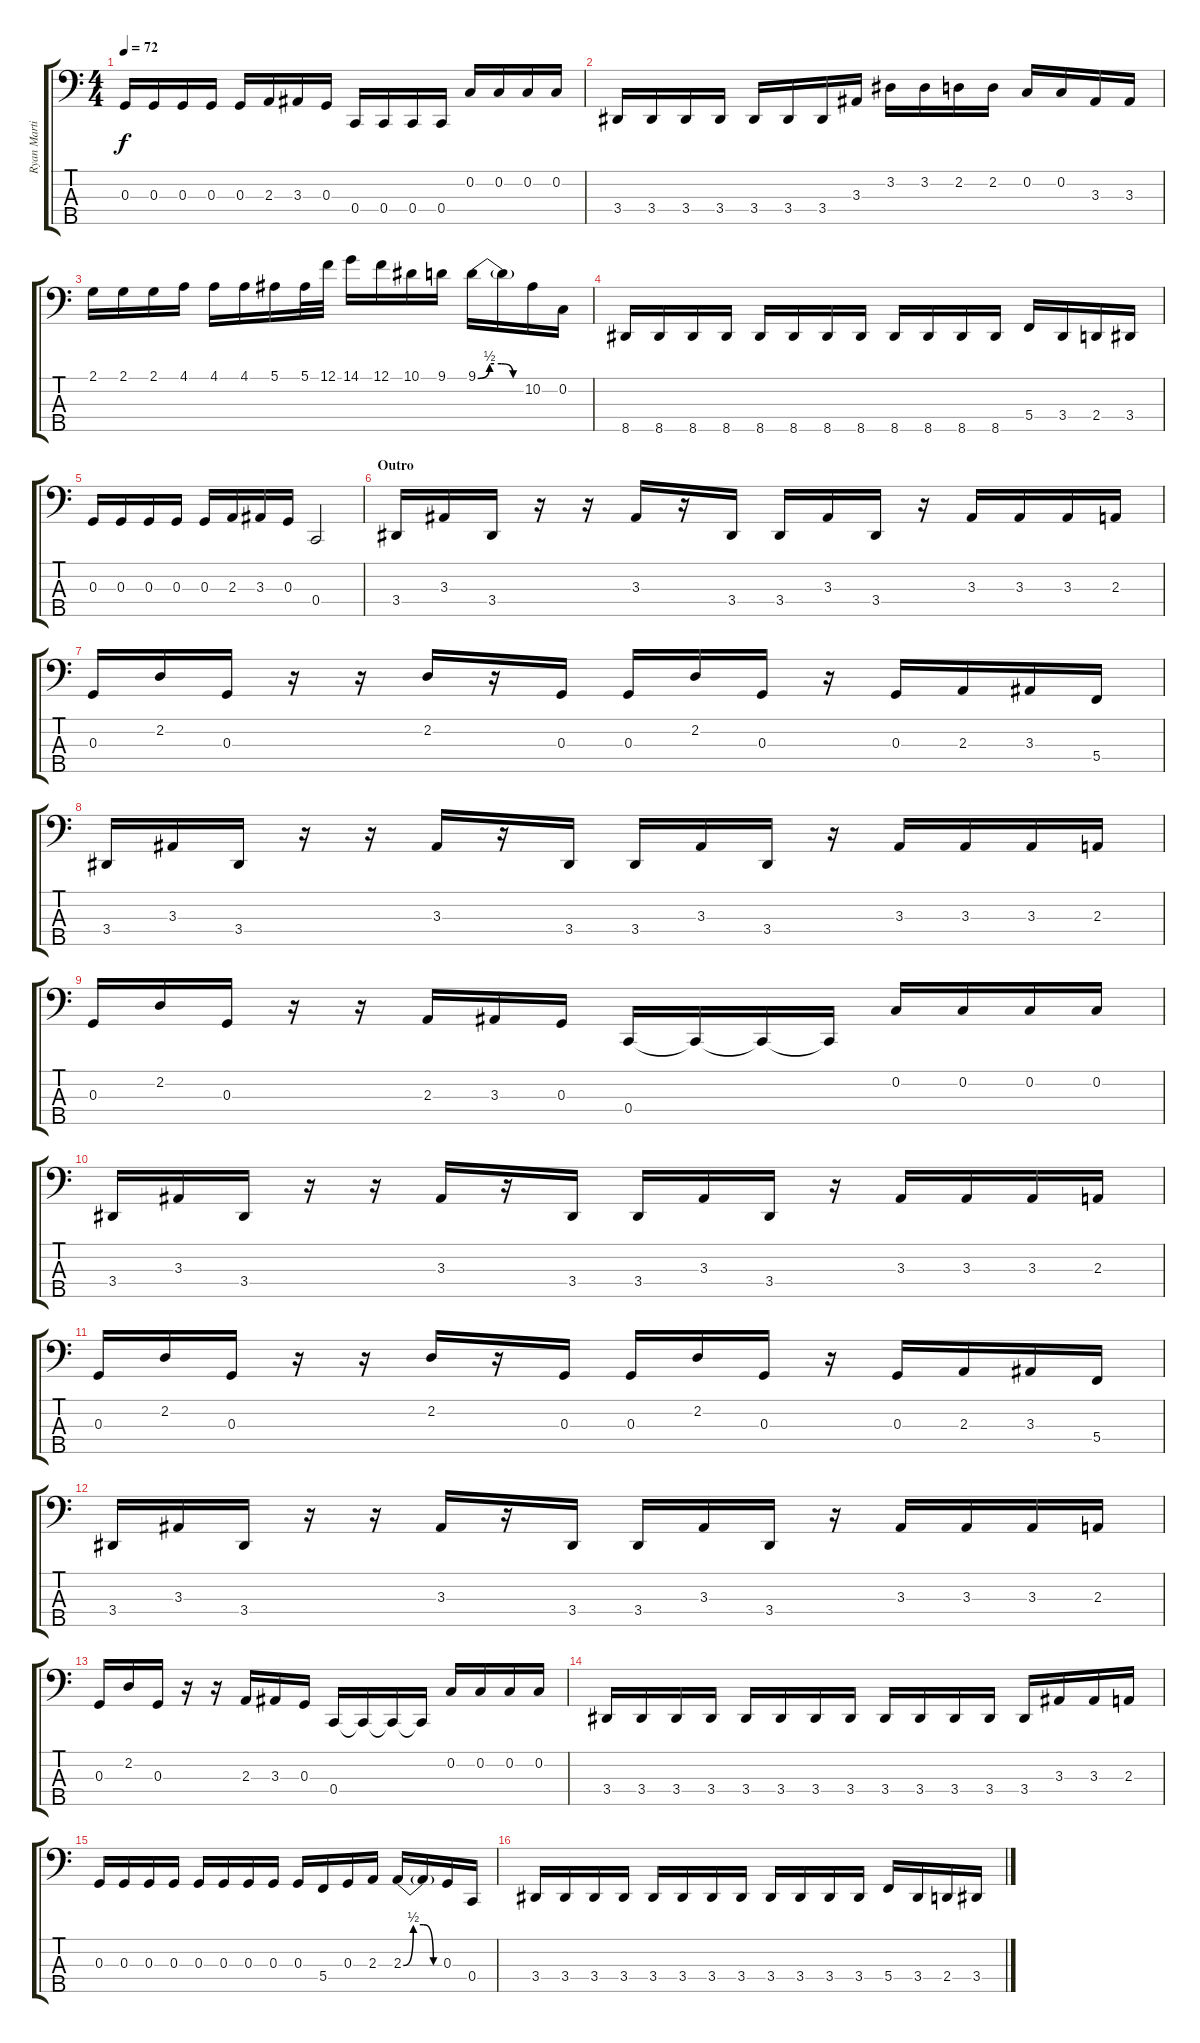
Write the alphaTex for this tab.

\track ("Ryan Martinie \"Rü-D\" (Sound Effect)" "Ryan Marti") {instrument electricbasspick}
\staff {score tabs}
\tuning (F2 C2 G1 C1 G0) {hide}
\ts (4 4)
\tempo 72
\clef f4
\ks c
0.3.16{dy f} 0.3.16 0.3.16 0.3.16 0.3.16 2.3.16 3.3.16 0.3.16 0.4.16 0.4.16 0.4.16 0.4.16 0.2.16 0.2.16 0.2.16 0.2.16 |
3.4.16 3.4.16 3.4.16 3.4.16 3.4.16 3.4.16 3.4.16 3.3.16 3.2.16 3.2.16 2.2.16 2.2.16 0.2.16 0.2.16 3.3.16 3.3.16 |
2.1.16 2.1.16 2.1.16 4.1.16 4.1.16 4.1.16 5.1.16 5.1.32 12.1.32 14.1.16 12.1.16 10.1.16 9.1.16 9.1{be (custom 0 0 15 2 30 2 45 0 60 0)}.16 9.1{t}.16 10.2.16 0.2.16 |
8.5.16 8.5.16 8.5.16 8.5.16 8.5.16 8.5.16 8.5.16 8.5.16 8.5.16 8.5.16 8.5.16 8.5.16 5.4.16 3.4.16 2.4.16 3.4.16 |
0.3.16 0.3.16 0.3.16 0.3.16 0.3.16 2.3.16 3.3.16 0.3.16 0.4.2 |
\section ("" "Outro")
3.4.16 3.3.16 3.4.16 r.16 r.16 3.3.16 r.16 3.4.16 3.4.16 3.3.16 3.4.16 r.16 3.3.16 3.3.16 3.3.16 2.3.16 |
0.3.16 2.2.16 0.3.16 r.16 r.16 2.2.16 r.16 0.3.16 0.3.16 2.2.16 0.3.16 r.16 0.3.16 2.3.16 3.3.16 5.4.16 |
3.4.16 3.3.16 3.4.16 r.16 r.16 3.3.16 r.16 3.4.16 3.4.16 3.3.16 3.4.16 r.16 3.3.16 3.3.16 3.3.16 2.3.16 |
0.3.16 2.2.16 0.3.16 r.16 r.16 2.3.16 3.3.16 0.3.16 0.4.16 0.4{t}.16 0.4{t}.16 0.4{t}.16 0.2.16 0.2.16 0.2.16 0.2.16 |
3.4.16 3.3.16 3.4.16 r.16 r.16 3.3.16 r.16 3.4.16 3.4.16 3.3.16 3.4.16 r.16 3.3.16 3.3.16 3.3.16 2.3.16 |
0.3.16 2.2.16 0.3.16 r.16 r.16 2.2.16 r.16 0.3.16 0.3.16 2.2.16 0.3.16 r.16 0.3.16 2.3.16 3.3.16 5.4.16 |
3.4.16 3.3.16 3.4.16 r.16 r.16 3.3.16 r.16 3.4.16 3.4.16 3.3.16 3.4.16 r.16 3.3.16 3.3.16 3.3.16 2.3.16 |
0.3.16 2.2.16 0.3.16 r.16 r.16 2.3.16 3.3.16 0.3.16 0.4.16 0.4{t}.16 0.4{t}.16 0.4{t}.16 0.2.16 0.2.16 0.2.16 0.2.16 |
3.4.16 3.4.16 3.4.16 3.4.16 3.4.16 3.4.16 3.4.16 3.4.16 3.4.16 3.4.16 3.4.16 3.4.16 3.4.16 3.3.16 3.3.16 2.3.16 |
0.3.16 0.3.16 0.3.16 0.3.16 0.3.16 0.3.16 0.3.16 0.3.16 0.3.16 5.4.16 0.3.16 2.3.16 2.3{be (custom 0 0 15 2 30 2 45 0 60 0)}.16 2.3{t}.16 0.3.16 0.4.16 |
3.4.16{volume 12} 3.4.16 3.4.16 3.4.16 3.4.16 3.4.16 3.4.16 3.4.16 3.4.16 3.4.16 3.4.16 3.4.16 5.4.16 3.4.16 2.4.16 3.4.16
